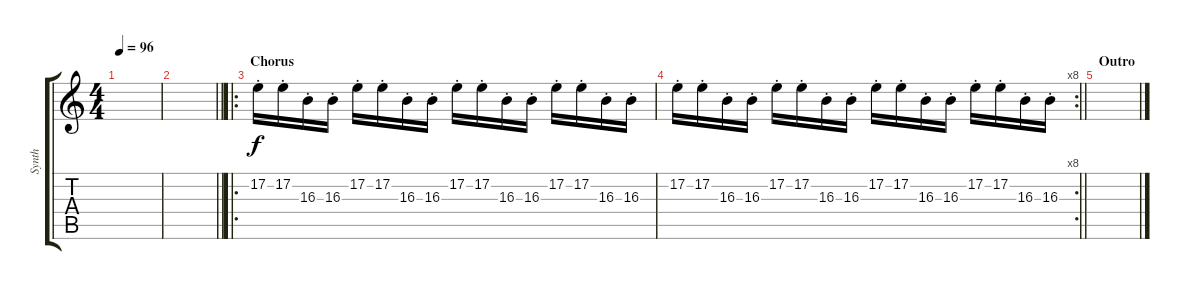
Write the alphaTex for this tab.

\track ("Synth" "Synth") {instrument lead5charang}
\staff {score tabs}
\tuning (E4 B3 G3 D3 A2 E2) {hide}
\ts (4 4)
\tempo 96
\clef g2
\ks c
|
\barLineRight lightlight
|
\ro
\section ("" "Chorus")
17.2{st}.16 17.2{st}.16 16.3{st}.16 16.3{st}.16 17.2{st}.16 17.2{st}.16 16.3{st}.16 16.3{st}.16 17.2{st}.16 17.2{st}.16 16.3{st}.16 16.3{st}.16 17.2{st}.16 17.2{st}.16 16.3{st}.16 16.3{st}.16 |
\rc 8
\barLineRight lightlight
17.2{st}.16 17.2{st}.16 16.3{st}.16 16.3{st}.16 17.2{st}.16 17.2{st}.16 16.3{st}.16 16.3{st}.16 17.2{st}.16 17.2{st}.16 16.3{st}.16 16.3{st}.16 17.2{st}.16 17.2{st}.16 16.3{st}.16 16.3{st}.16 |
\section ("" "Outro")
